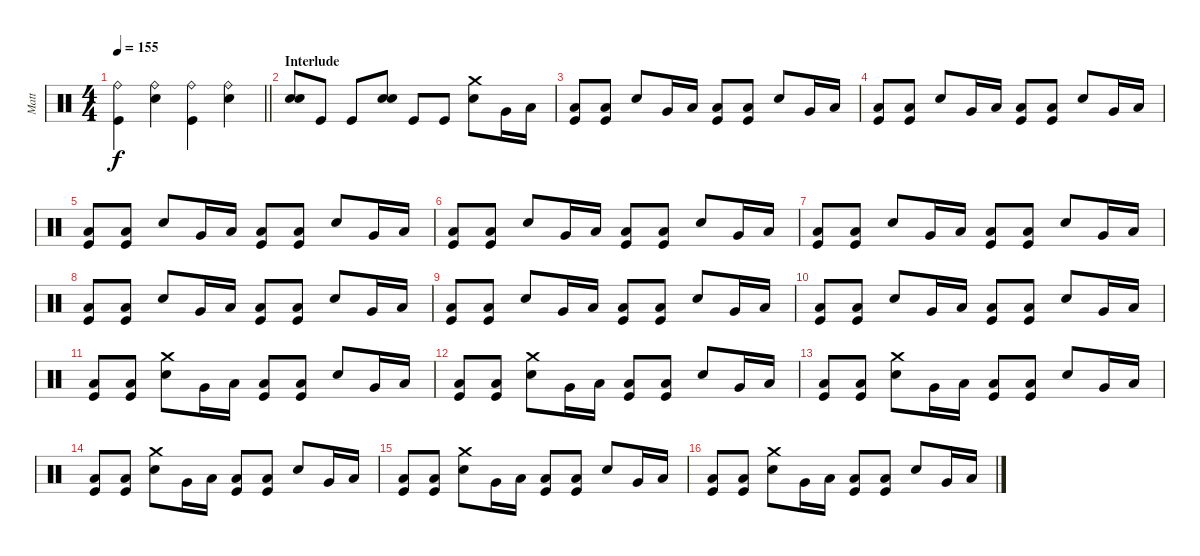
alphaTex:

\track ("Matt" "Matt") {instrument percussion}
\staff {score}
\articulation defaults
\ts (4 4)
\tempo 155
\clef neutral
\barLineRight lightlight
\ks c
("Ride (bell)" "Kick (hit)").4{dy f} ("Ride (bell)" "Electric Snare (hit)").4 ("Ride (bell)" "Kick (hit)").4 ("Ride (bell)" "Electric Snare (hit)").4 |
\section ("" "Interlude")
("Electric Snare (hit)" "Electric Snare (hit)").8 "Kick (hit)".8 "Kick (hit)".8 ("Electric Snare (hit)" "Electric Snare (hit)").8 "Kick (hit)".8 "Kick (hit)".8 ("Electric Snare (hit)" "Crash medium (hit)").8 "Very Low Tom (hit)".16 "Low Floor Tom (hit)".16 |
("Low Floor Tom (hit)" "Kick (hit)").8 ("Low Floor Tom (hit)" "Kick (hit)").8 "Electric Snare (hit)".8 "Very Low Tom (hit)".16 "Low Floor Tom (hit)".16 ("Low Floor Tom (hit)" "Kick (hit)").8 ("Low Floor Tom (hit)" "Kick (hit)").8 "Electric Snare (hit)".8 "Very Low Tom (hit)".16 "Low Floor Tom (hit)".16 |
("Low Floor Tom (hit)" "Kick (hit)").8 ("Low Floor Tom (hit)" "Kick (hit)").8 "Electric Snare (hit)".8 "Very Low Tom (hit)".16 "Low Floor Tom (hit)".16 ("Low Floor Tom (hit)" "Kick (hit)").8 ("Low Floor Tom (hit)" "Kick (hit)").8 "Electric Snare (hit)".8 "Very Low Tom (hit)".16 "Low Floor Tom (hit)".16 |
("Low Floor Tom (hit)" "Kick (hit)").8 ("Low Floor Tom (hit)" "Kick (hit)").8 "Electric Snare (hit)".8 "Very Low Tom (hit)".16 "Low Floor Tom (hit)".16 ("Low Floor Tom (hit)" "Kick (hit)").8 ("Low Floor Tom (hit)" "Kick (hit)").8 "Electric Snare (hit)".8 "Very Low Tom (hit)".16 "Low Floor Tom (hit)".16 |
("Low Floor Tom (hit)" "Kick (hit)").8 ("Low Floor Tom (hit)" "Kick (hit)").8 "Electric Snare (hit)".8 "Very Low Tom (hit)".16 "Low Floor Tom (hit)".16 ("Low Floor Tom (hit)" "Kick (hit)").8 ("Low Floor Tom (hit)" "Kick (hit)").8 "Electric Snare (hit)".8 "Very Low Tom (hit)".16 "Low Floor Tom (hit)".16 |
("Low Floor Tom (hit)" "Kick (hit)").8 ("Low Floor Tom (hit)" "Kick (hit)").8 "Electric Snare (hit)".8 "Very Low Tom (hit)".16 "Low Floor Tom (hit)".16 ("Low Floor Tom (hit)" "Kick (hit)").8 ("Low Floor Tom (hit)" "Kick (hit)").8 "Electric Snare (hit)".8 "Very Low Tom (hit)".16 "Low Floor Tom (hit)".16 |
("Low Floor Tom (hit)" "Kick (hit)").8 ("Low Floor Tom (hit)" "Kick (hit)").8 "Electric Snare (hit)".8 "Very Low Tom (hit)".16 "Low Floor Tom (hit)".16 ("Low Floor Tom (hit)" "Kick (hit)").8 ("Low Floor Tom (hit)" "Kick (hit)").8 "Electric Snare (hit)".8 "Very Low Tom (hit)".16 "Low Floor Tom (hit)".16 |
("Low Floor Tom (hit)" "Kick (hit)").8 ("Low Floor Tom (hit)" "Kick (hit)").8 "Electric Snare (hit)".8 "Very Low Tom (hit)".16 "Low Floor Tom (hit)".16 ("Low Floor Tom (hit)" "Kick (hit)").8 ("Low Floor Tom (hit)" "Kick (hit)").8 "Electric Snare (hit)".8 "Very Low Tom (hit)".16 "Low Floor Tom (hit)".16 |
("Low Floor Tom (hit)" "Kick (hit)").8 ("Low Floor Tom (hit)" "Kick (hit)").8 "Electric Snare (hit)".8 "Very Low Tom (hit)".16 "Low Floor Tom (hit)".16 ("Low Floor Tom (hit)" "Kick (hit)").8 ("Low Floor Tom (hit)" "Kick (hit)").8 "Electric Snare (hit)".8 "Very Low Tom (hit)".16 "Low Floor Tom (hit)".16 |
("Low Floor Tom (hit)" "Kick (hit)").8 ("Low Floor Tom (hit)" "Kick (hit)").8 ("Crash medium (hit)" "Electric Snare (hit)").8 "Very Low Tom (hit)".16 "Low Floor Tom (hit)".16 ("Low Floor Tom (hit)" "Kick (hit)").8 ("Low Floor Tom (hit)" "Kick (hit)").8 "Electric Snare (hit)".8 "Very Low Tom (hit)".16 "Low Floor Tom (hit)".16 |
("Low Floor Tom (hit)" "Kick (hit)").8 ("Low Floor Tom (hit)" "Kick (hit)").8 ("Crash medium (hit)" "Electric Snare (hit)").8 "Very Low Tom (hit)".16 "Low Floor Tom (hit)".16 ("Low Floor Tom (hit)" "Kick (hit)").8 ("Low Floor Tom (hit)" "Kick (hit)").8 "Electric Snare (hit)".8 "Very Low Tom (hit)".16 "Low Floor Tom (hit)".16 |
("Low Floor Tom (hit)" "Kick (hit)").8 ("Low Floor Tom (hit)" "Kick (hit)").8 ("Crash medium (hit)" "Electric Snare (hit)").8 "Very Low Tom (hit)".16 "Low Floor Tom (hit)".16 ("Low Floor Tom (hit)" "Kick (hit)").8 ("Low Floor Tom (hit)" "Kick (hit)").8 "Electric Snare (hit)".8 "Very Low Tom (hit)".16 "Low Floor Tom (hit)".16 |
("Low Floor Tom (hit)" "Kick (hit)").8 ("Low Floor Tom (hit)" "Kick (hit)").8 ("Crash medium (hit)" "Electric Snare (hit)").8 "Very Low Tom (hit)".16 "Low Floor Tom (hit)".16 ("Low Floor Tom (hit)" "Kick (hit)").8 ("Low Floor Tom (hit)" "Kick (hit)").8 "Electric Snare (hit)".8 "Very Low Tom (hit)".16 "Low Floor Tom (hit)".16 |
("Low Floor Tom (hit)" "Kick (hit)").8 ("Low Floor Tom (hit)" "Kick (hit)").8 ("Crash medium (hit)" "Electric Snare (hit)").8 "Very Low Tom (hit)".16 "Low Floor Tom (hit)".16 ("Low Floor Tom (hit)" "Kick (hit)").8 ("Low Floor Tom (hit)" "Kick (hit)").8 "Electric Snare (hit)".8 "Very Low Tom (hit)".16 "Low Floor Tom (hit)".16 |
("Low Floor Tom (hit)" "Kick (hit)").8 ("Low Floor Tom (hit)" "Kick (hit)").8 ("Crash medium (hit)" "Electric Snare (hit)").8 "Very Low Tom (hit)".16 "Low Floor Tom (hit)".16 ("Low Floor Tom (hit)" "Kick (hit)").8 ("Low Floor Tom (hit)" "Kick (hit)").8 "Electric Snare (hit)".8 "Very Low Tom (hit)".16 "Low Floor Tom (hit)".16
